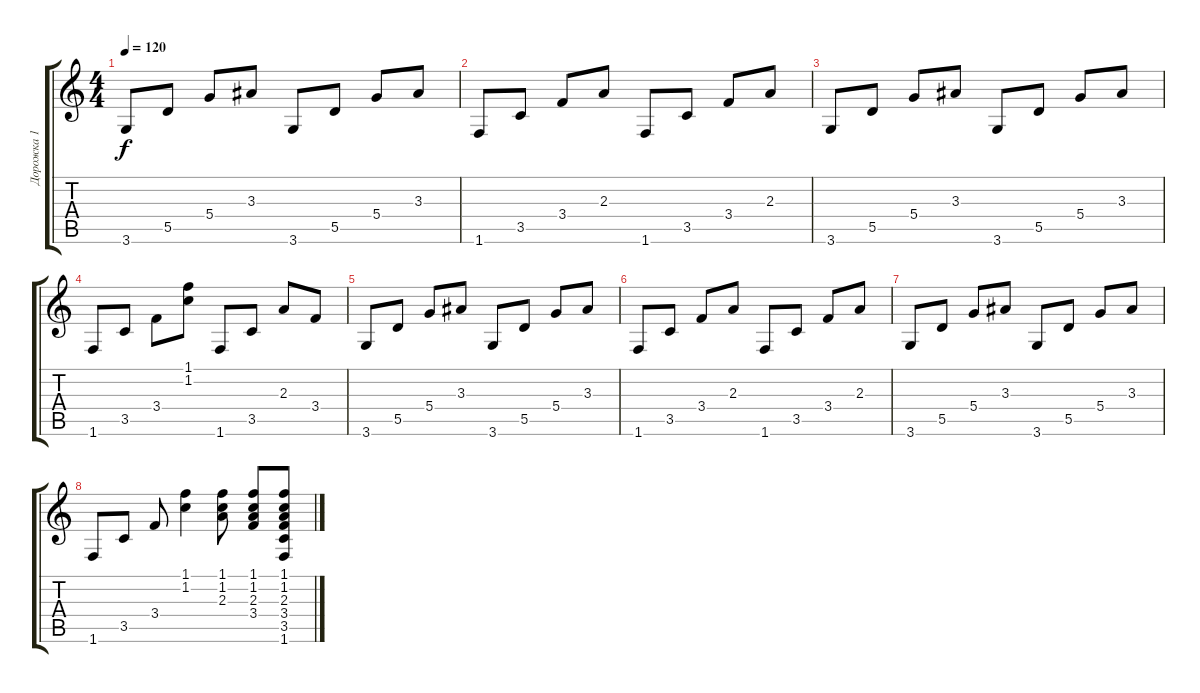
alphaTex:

\track ("Дорожка 1" "Дорожка 1") {instrument electricguitarclean}
\staff {score tabs}
\tuning (E4 B3 G3 D3 A2 E2) {hide}
\ts (4 4)
\tempo 120
\clef g2
\ks c
3.6.8{dy f} 5.5.8 5.4.8 3.3.8 3.6.8 5.5.8 5.4.8 3.3.8 |
1.6.8 3.5.8 3.4.8 2.3.8 1.6.8 3.5.8 3.4.8 2.3.8 |
3.6.8 5.5.8 5.4.8 3.3.8 3.6.8 5.5.8 5.4.8 3.3.8 |
1.6.8 3.5.8 3.4.8 (1.1 1.2).8 1.6.8 3.5.8 2.3.8 3.4.8 |
3.6.8 5.5.8 5.4.8 3.3.8 3.6.8 5.5.8 5.4.8 3.3.8 |
1.6.8 3.5.8 3.4.8 2.3.8 1.6.8 3.5.8 3.4.8 2.3.8 |
3.6.8 5.5.8 5.4.8 3.3.8 3.6.8 5.5.8 5.4.8 3.3.8 |
1.6.8 3.5.8 3.4.8 (1.1 1.2).4 (1.1 1.2 2.3).8 (1.1 1.2 2.3 3.4).8 (1.1 1.2 2.3 3.4 3.5 1.6).8
